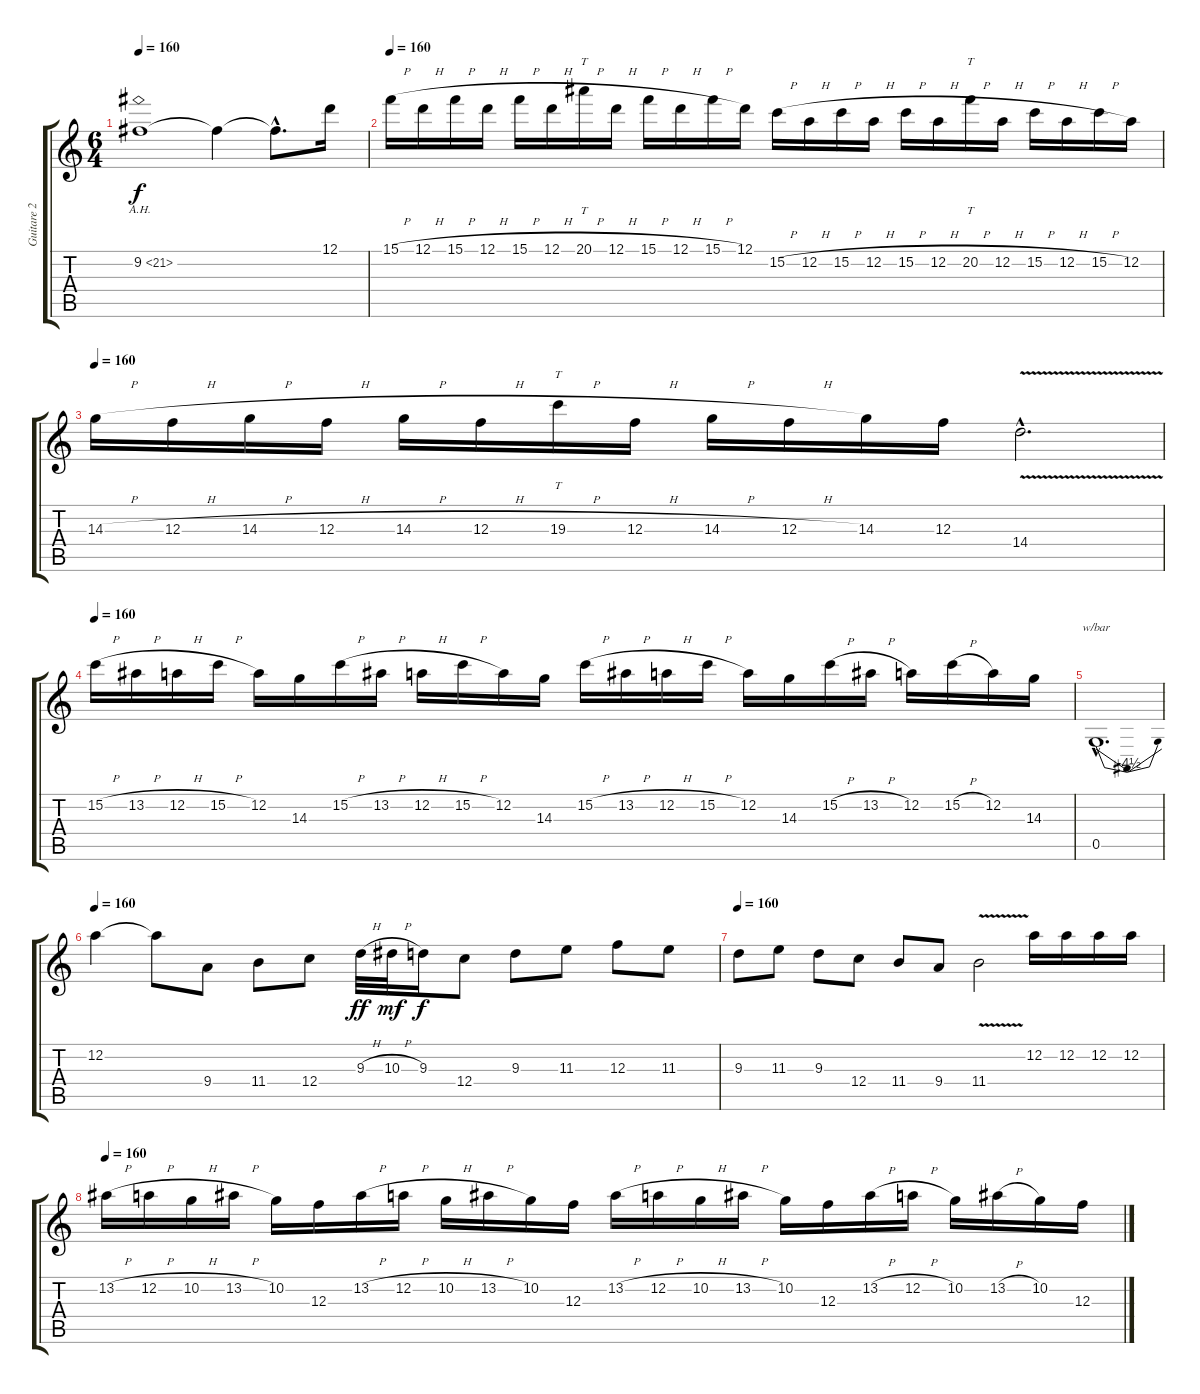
\track ("Guitare 2 " "Guitare 2 ") {instrument distortionguitar}
\staff {score tabs}
\tuning (D4 A3 F3 C3 G2 D2) {hide}
\ts (6 4)
\tempo 160
\clef g2
\ks c
9.2{ah 12}.1{dy f} 9.2{t}.4 9.2{hac t}.8{d} 12.1.16 |
\tempo 160
15.1{h}.16 12.1{h}.16 15.1{h}.16 12.1{h}.16 15.1{h}.16 12.1{h}.16 20.1{h}.16{tt} 12.1{h}.16 15.1{h}.16 12.1{h}.16 15.1{h}.16 12.1.16 15.2{h}.16 12.2{h}.16 15.2{h}.16 12.2{h}.16 15.2{h}.16 12.2{h}.16 20.2{h}.16{tt} 12.2{h}.16 15.2{h}.16 12.2{h}.16 15.2{h}.16 12.2.16 |
\tempo 160
14.3{h}.16 12.3{h}.16 14.3{h}.16 12.3{h}.16 14.3{h}.16 12.3{h}.16 19.3{h}.16{tt} 12.3{h}.16 14.3{h}.16 12.3{h}.16 14.3.16 12.3.16 14.4{v hac}.2{d} |
\tempo 160
15.2{h}.16 13.2{h}.16 12.2{h}.16 15.2{h}.16 12.2.16 14.3.16 15.2{h}.16 13.2{h}.16 12.2{h}.16 15.2{h}.16 12.2.16 14.3.16 15.2{h}.16 13.2{h}.16 12.2{h}.16 15.2{h}.16 12.2.16 14.3.16 15.2{h}.16 13.2{h}.16 12.2.16 15.2{h}.16 12.2.16 14.3.16 |
0.5{hac}.1{d tbe (dip default 0 0 30 -18 60 0)} |
\tempo 160
12.2.4 12.2{t}.8 9.4.8 11.4.8 12.4.8 9.3{h}.32{dy ff} 10.3{h}.32{dy mf} 9.3.16{dy f} 12.4.8 9.3.8 11.3.8 12.3.8 11.3.8 |
\tempo 160
9.3.8 11.3.8 9.3.8 12.4.8 11.4.8 9.4.8 11.4{v}.2 12.2.16 12.2.16 12.2.16 12.2.16 |
\tempo 160
13.2{h}.16 12.2{h}.16 10.2{h}.16 13.2{h}.16 10.2.16 12.3.16 13.2{h}.16 12.2{h}.16 10.2{h}.16 13.2{h}.16 10.2.16 12.3.16 13.2{h}.16 12.2{h}.16 10.2{h}.16 13.2{h}.16 10.2.16 12.3.16 13.2{h}.16 12.2{h}.16 10.2.16 13.2{h}.16 10.2.16 12.3.16
